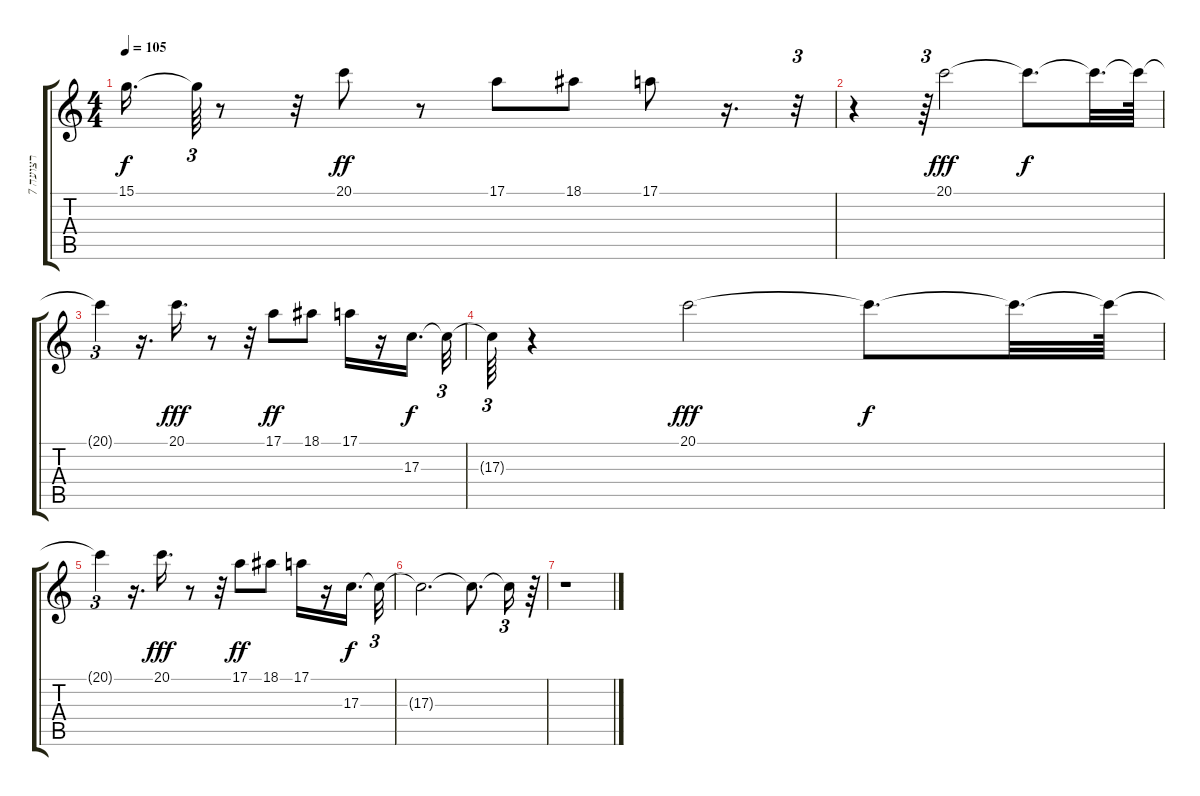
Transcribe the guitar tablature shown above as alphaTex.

\track ("רצועה 7" "רצועה 7") {instrument brasssection}
\staff {score tabs}
\tuning (E4 B3 G3 D3 A2 E2) {hide}
\ts (4 4)
\tempo 105
\clef g2
\ks c
15.1{t}.16{d dy f} 15.1{t}.64{tu (3 2)} r.8 r.32 20.1.8{dy ff} r.8 17.1.8 18.1.8 17.1.8 r.16{d} r.32{tu (3 2)} |
r.4 r.64{tu (3 2)} 20.1.2{dy fff} 20.1{t}.8{d dy f} 20.1{t}.32{d} 20.1{t}.64 |
20.1{t}.4{tu (3 2)} r.16{d} 20.1.16{d dy fff} r.8 r.32 17.1.8{dy ff} 18.1.8 17.1.16 r.16 17.3.16{d dy f} 17.3{t}.32{tu (3 2)} |
17.3{t}.64{tu (3 2)} r.4 20.1.2{dy fff} 20.1{t}.8{d dy f} 20.1{t}.32{d} 20.1{t}.64 |
20.1{t}.4{tu (3 2)} r.16{d} 20.1.16{d dy fff} r.8 r.32 17.1.8{dy ff} 18.1.8 17.1.16 r.16 17.3.16{d dy f} 17.3{t}.32{tu (3 2)} |
17.3{t}.2{d} 17.3{t}.8{d} 17.3{t}.16{tu (3 2)} r.64 |
r.1
